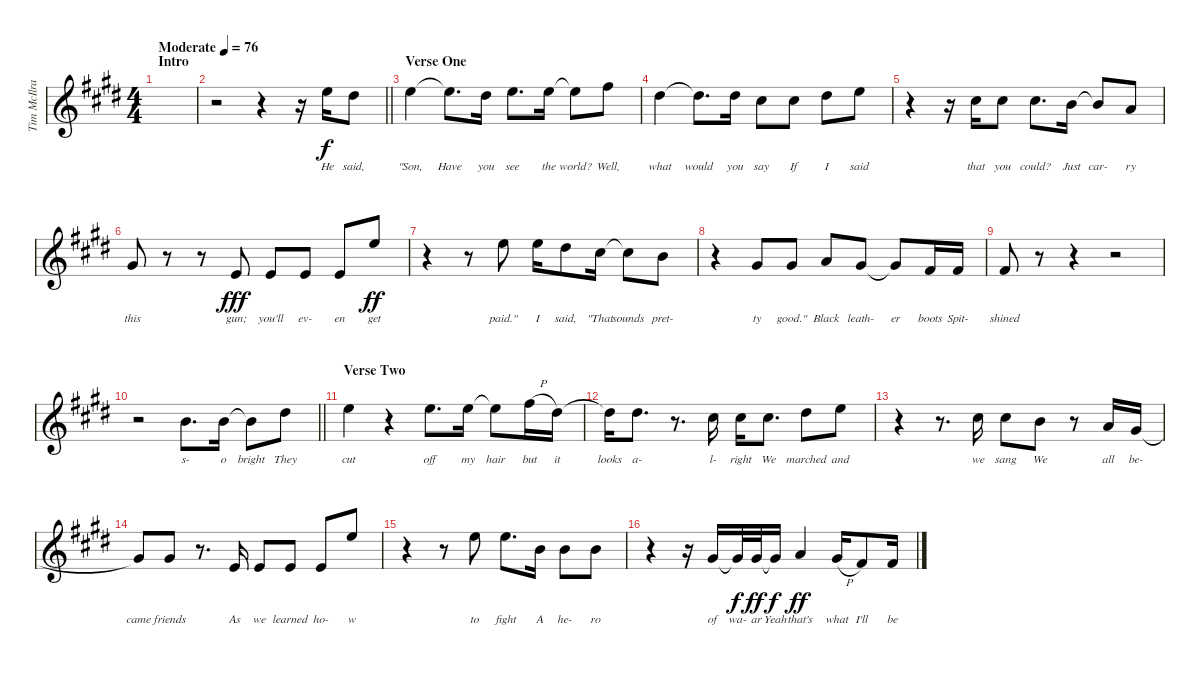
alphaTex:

\track ("Tim McIlrath - Vocals" "Tim McIlra") {instrument acousticguitarnylon}
\staff {score}
\tuning (E4 B3 G3 D3 A2 E2) {hide}
\ts (4 4)
\section ("" "Intro")
\tempo (76 "Moderate")
\clef g2
\ks e
|
\barLineRight lightlight
r.2 r.4 r.16 5.2.16{lyrics (0 "He") lyrics (1 "") lyrics (2 "") lyrics (3 "") lyrics (4 "")} 4.2.8{lyrics (0 "said,") lyrics (1 "") lyrics (2 "") lyrics (3 "") lyrics (4 "")} |
\section ("" "Verse One")
5.2.4{lyrics (0 "\"Son,") lyrics (1 "") lyrics (2 "") lyrics (3 "") lyrics (4 "")} 5.2{t}.8{d lyrics (0 "Have") lyrics (1 "") lyrics (2 "") lyrics (3 "") lyrics (4 "")} 4.2.16{lyrics (0 "you") lyrics (1 "") lyrics (2 "") lyrics (3 "") lyrics (4 "")} 5.2.8{d lyrics (0 "see") lyrics (1 "") lyrics (2 "") lyrics (3 "") lyrics (4 "")} 5.2.16{lyrics (0 "the") lyrics (1 "") lyrics (2 "") lyrics (3 "") lyrics (4 "")} 5.2{t}.8{lyrics (0 "world?") lyrics (1 "") lyrics (2 "") lyrics (3 "") lyrics (4 "")} 7.2.8{lyrics (0 "Well,") lyrics (1 "") lyrics (2 "") lyrics (3 "") lyrics (4 "")} |
4.2.4{lyrics (0 "what") lyrics (1 "") lyrics (2 "") lyrics (3 "") lyrics (4 "")} 4.2{t}.8{d lyrics (0 "would") lyrics (1 "") lyrics (2 "") lyrics (3 "") lyrics (4 "")} 4.2.16{lyrics (0 "you") lyrics (1 "") lyrics (2 "") lyrics (3 "") lyrics (4 "")} 2.2.8{lyrics (0 "say") lyrics (1 "") lyrics (2 "") lyrics (3 "") lyrics (4 "")} 2.2.8{lyrics (0 "If") lyrics (1 "") lyrics (2 "") lyrics (3 "") lyrics (4 "")} 4.2.8{lyrics (0 "I") lyrics (1 "") lyrics (2 "") lyrics (3 "") lyrics (4 "")} 5.2.8{lyrics (0 "said") lyrics (1 "") lyrics (2 "") lyrics (3 "") lyrics (4 "")} |
r.4 r.16 2.2.16{lyrics (0 "that") lyrics (1 "") lyrics (2 "") lyrics (3 "") lyrics (4 "")} 2.2.8{lyrics (0 "you") lyrics (1 "") lyrics (2 "") lyrics (3 "") lyrics (4 "")} 2.2.8{d lyrics (0 "could?") lyrics (1 "") lyrics (2 "") lyrics (3 "") lyrics (4 "")} 0.2.16{lyrics (0 "Just") lyrics (1 "") lyrics (2 "") lyrics (3 "") lyrics (4 "")} 0.2{t}.8{lyrics (0 "car-") lyrics (1 "") lyrics (2 "") lyrics (3 "") lyrics (4 "")} 2.3.8{lyrics (0 "ry") lyrics (1 "") lyrics (2 "") lyrics (3 "") lyrics (4 "")} |
1.3.8{lyrics (0 "this") lyrics (1 "") lyrics (2 "") lyrics (3 "") lyrics (4 "")} r.8 r.8 2.4.8{lyrics (0 "gun;") lyrics (1 "") lyrics (2 "") lyrics (3 "") lyrics (4 "") dy fff} 2.4.8{lyrics (0 "you'll") lyrics (1 "") lyrics (2 "") lyrics (3 "") lyrics (4 "")} 2.4.8{lyrics (0 "ev-") lyrics (1 "") lyrics (2 "") lyrics (3 "") lyrics (4 "")} 2.4.8{lyrics (0 "en") lyrics (1 "") lyrics (2 "") lyrics (3 "") lyrics (4 "")} 9.3.8{lyrics (0 "get") lyrics (1 "") lyrics (2 "") lyrics (3 "") lyrics (4 "") dy ff} |
r.4 r.8 9.3.8{lyrics (0 "paid.\"") lyrics (1 "") lyrics (2 "") lyrics (3 "") lyrics (4 "")} 9.3.16{lyrics (0 "I") lyrics (1 "") lyrics (2 "") lyrics (3 "") lyrics (4 "")} 8.3.8{lyrics (0 "said,") lyrics (1 "") lyrics (2 "") lyrics (3 "") lyrics (4 "")} 6.3.16{lyrics (0 "\"That") lyrics (1 "") lyrics (2 "") lyrics (3 "") lyrics (4 "")} 6.3{t}.8{lyrics (0 "sounds") lyrics (1 "") lyrics (2 "") lyrics (3 "") lyrics (4 "")} 4.3.8{lyrics (0 "pret-") lyrics (1 "") lyrics (2 "") lyrics (3 "") lyrics (4 "")} |
r.4 1.3.8{lyrics (0 "ty") lyrics (1 "") lyrics (2 "") lyrics (3 "") lyrics (4 "")} 1.3.8{lyrics (0 "good.\"") lyrics (1 "") lyrics (2 "") lyrics (3 "") lyrics (4 "")} 2.3.8{lyrics (0 "Black") lyrics (1 "") lyrics (2 "") lyrics (3 "") lyrics (4 "")} 1.3.8{lyrics (0 "leath-") lyrics (1 "") lyrics (2 "") lyrics (3 "") lyrics (4 "")} 1.3{t}.8{lyrics (0 "er") lyrics (1 "") lyrics (2 "") lyrics (3 "") lyrics (4 "")} 4.4.16{lyrics (0 "boots") lyrics (1 "") lyrics (2 "") lyrics (3 "") lyrics (4 "")} 4.4.16{lyrics (0 "Spit-") lyrics (1 "") lyrics (2 "") lyrics (3 "") lyrics (4 "")} |
4.4.8{lyrics (0 "shined") lyrics (1 "") lyrics (2 "") lyrics (3 "") lyrics (4 "")} r.8 r.4 r.2 |
\barLineRight lightlight
r.2 4.3.8{d lyrics (0 "s-") lyrics (1 "") lyrics (2 "") lyrics (3 "") lyrics (4 "")} 4.3.16{lyrics (0 "o") lyrics (1 "") lyrics (2 "") lyrics (3 "") lyrics (4 "")} 4.3{t}.8{lyrics (0 "bright") lyrics (1 "") lyrics (2 "") lyrics (3 "") lyrics (4 "")} 8.3.8{lyrics (0 "They") lyrics (1 "") lyrics (2 "") lyrics (3 "") lyrics (4 "")} |
\section ("" "Verse Two")
9.3.4{lyrics (0 "cut") lyrics (1 "") lyrics (2 "") lyrics (3 "") lyrics (4 "")} r.4 9.3.8{d lyrics (0 "off") lyrics (1 "") lyrics (2 "") lyrics (3 "") lyrics (4 "")} 9.3.16{lyrics (0 "my") lyrics (1 "") lyrics (2 "") lyrics (3 "") lyrics (4 "")} 9.3{t}.8{lyrics (0 "hair") lyrics (1 "") lyrics (2 "") lyrics (3 "") lyrics (4 "")} 11.3{h}.16{lyrics (0 "but") lyrics (1 "") lyrics (2 "") lyrics (3 "") lyrics (4 "")} 8.3.16{lyrics (0 "it") lyrics (1 "") lyrics (2 "") lyrics (3 "") lyrics (4 "")} |
8.3{t}.16{lyrics (0 "looks") lyrics (1 "") lyrics (2 "") lyrics (3 "") lyrics (4 "")} 8.3.8{d lyrics (0 "a-") lyrics (1 "") lyrics (2 "") lyrics (3 "") lyrics (4 "")} r.8{d} 6.3.16{lyrics (0 "l-") lyrics (1 "") lyrics (2 "") lyrics (3 "") lyrics (4 "")} 6.3.16{lyrics (0 "right") lyrics (1 "") lyrics (2 "") lyrics (3 "") lyrics (4 "")} 6.3.8{d lyrics (0 "We") lyrics (1 "") lyrics (2 "") lyrics (3 "") lyrics (4 "")} 8.3.8{lyrics (0 "marched") lyrics (1 "") lyrics (2 "") lyrics (3 "") lyrics (4 "")} 9.3.8{lyrics (0 "and") lyrics (1 "") lyrics (2 "") lyrics (3 "") lyrics (4 "")} |
r.4 r.8{d} 6.3.16{lyrics (0 "we") lyrics (1 "") lyrics (2 "") lyrics (3 "") lyrics (4 "")} 6.3.8{lyrics (0 "sang") lyrics (1 "") lyrics (2 "") lyrics (3 "") lyrics (4 "")} 4.3.8{lyrics (0 "We") lyrics (1 "") lyrics (2 "") lyrics (3 "") lyrics (4 "")} r.8 2.3.16{lyrics (0 "all") lyrics (1 "") lyrics (2 "") lyrics (3 "") lyrics (4 "")} 1.3.16{lyrics (0 "be-") lyrics (1 "") lyrics (2 "") lyrics (3 "") lyrics (4 "")} |
1.3{t}.8{lyrics (0 "came") lyrics (1 "") lyrics (2 "") lyrics (3 "") lyrics (4 "")} 1.3.8{lyrics (0 "friends") lyrics (1 "") lyrics (2 "") lyrics (3 "") lyrics (4 "")} r.8{d} 2.4.16{lyrics (0 "As") lyrics (1 "") lyrics (2 "") lyrics (3 "") lyrics (4 "")} 2.4.8{lyrics (0 "we") lyrics (1 "") lyrics (2 "") lyrics (3 "") lyrics (4 "")} 2.4.8{lyrics (0 "learned") lyrics (1 "") lyrics (2 "") lyrics (3 "") lyrics (4 "")} 2.4.8{lyrics (0 "ho-") lyrics (1 "") lyrics (2 "") lyrics (3 "") lyrics (4 "")} 9.3.8{lyrics (0 "w") lyrics (1 "") lyrics (2 "") lyrics (3 "") lyrics (4 "")} |
r.4 r.8 9.3.8{lyrics (0 "to") lyrics (1 "") lyrics (2 "") lyrics (3 "") lyrics (4 "")} 9.3.8{d lyrics (0 "fight") lyrics (1 "") lyrics (2 "") lyrics (3 "") lyrics (4 "")} 4.3.16{lyrics (0 "A") lyrics (1 "") lyrics (2 "") lyrics (3 "") lyrics (4 "")} 4.3.8{lyrics (0 "he-") lyrics (1 "") lyrics (2 "") lyrics (3 "") lyrics (4 "")} 4.3.8{lyrics (0 "ro") lyrics (1 "") lyrics (2 "") lyrics (3 "") lyrics (4 "")} |
r.4 r.16 1.3.16{lyrics (0 "of") lyrics (1 "") lyrics (2 "") lyrics (3 "") lyrics (4 "")} 1.3{t}.32{lyrics (0 "wa-") lyrics (1 "") lyrics (2 "") lyrics (3 "") lyrics (4 "") dy f} 1.3.32{lyrics (0 "ar") lyrics (1 "") lyrics (2 "") lyrics (3 "") lyrics (4 "") dy ff} 1.3{t}.16{lyrics (0 "Yeah") lyrics (1 "") lyrics (2 "") lyrics (3 "") lyrics (4 "") dy f} 2.3.4{lyrics (0 "that's") lyrics (1 "") lyrics (2 "") lyrics (3 "") lyrics (4 "") dy ff} 6.4{h}.16{lyrics (0 "what") lyrics (1 "") lyrics (2 "") lyrics (3 "") lyrics (4 "")} 4.4.8{lyrics (0 "I'll") lyrics (1 "") lyrics (2 "") lyrics (3 "") lyrics (4 "")} 4.4.16{lyrics (0 "be") lyrics (1 "") lyrics (2 "") lyrics (3 "") lyrics (4 "")}
